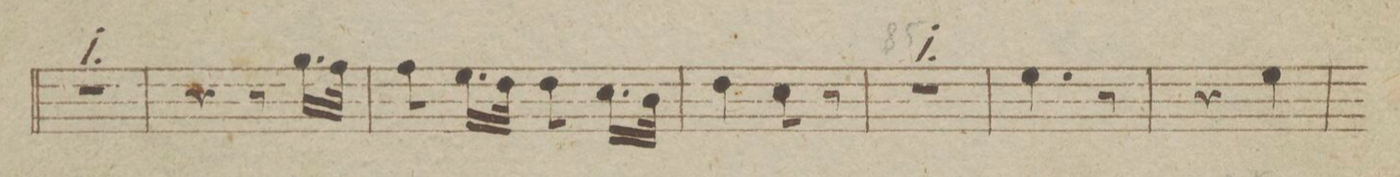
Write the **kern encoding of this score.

**kern	**dynam
*I"Clarinetto 1o. in B	*
*clefG2	*
*k[b-e-]	*
*M2/4	*
2r	.
=80	=80
4r	.
8r	.
16.ff\LL	.
32ee-\JJk	.
=81	=81
8ee-\	.
16.dd\LL	.
32cc\JJk	.
8cc\	.
16.b-\LL	.
32a\JJk	.
=82	=82
4cc\	.
8b-\	.
8r	.
=83	=83
2r	.
=84	=84
4.dd\	.
8r	.
=85	=85
4r	.
4dd\	.
=86	=86
*-	*-
